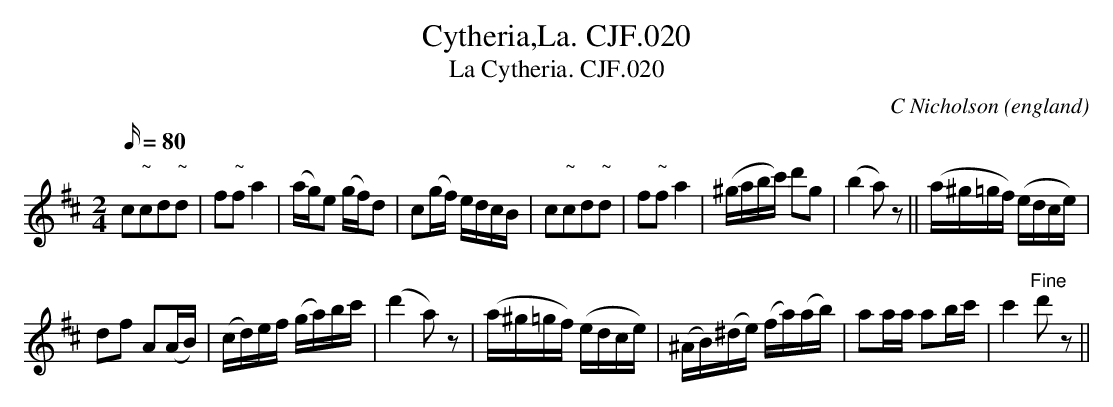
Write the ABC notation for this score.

X:1
T:Cytheria,La. CJF.020
T:La Cytheria. CJF.020
O:england
M:2/4
L:1/16
Q:80
C:C Nicholson
K:D
c2"~"c2d2"~"d2|f2"~"f2a4|(ag)e2 (gf)d2|c2(gf) edcB|\
c2"~"c2d2"~"d2|f2"~"f2a4|(^gabc') d'2g2|(b4a2)z2||(a^g=gf) (edce)|
d2f2 A2(AB)|(cd)ef (ga)bc'|(d'4a2)z2|(a^g=gf) (edce)|\
(^AB)(^de) (fa)(ab)|a2aa a2bc'|c'4"Fine"d'2z2||
